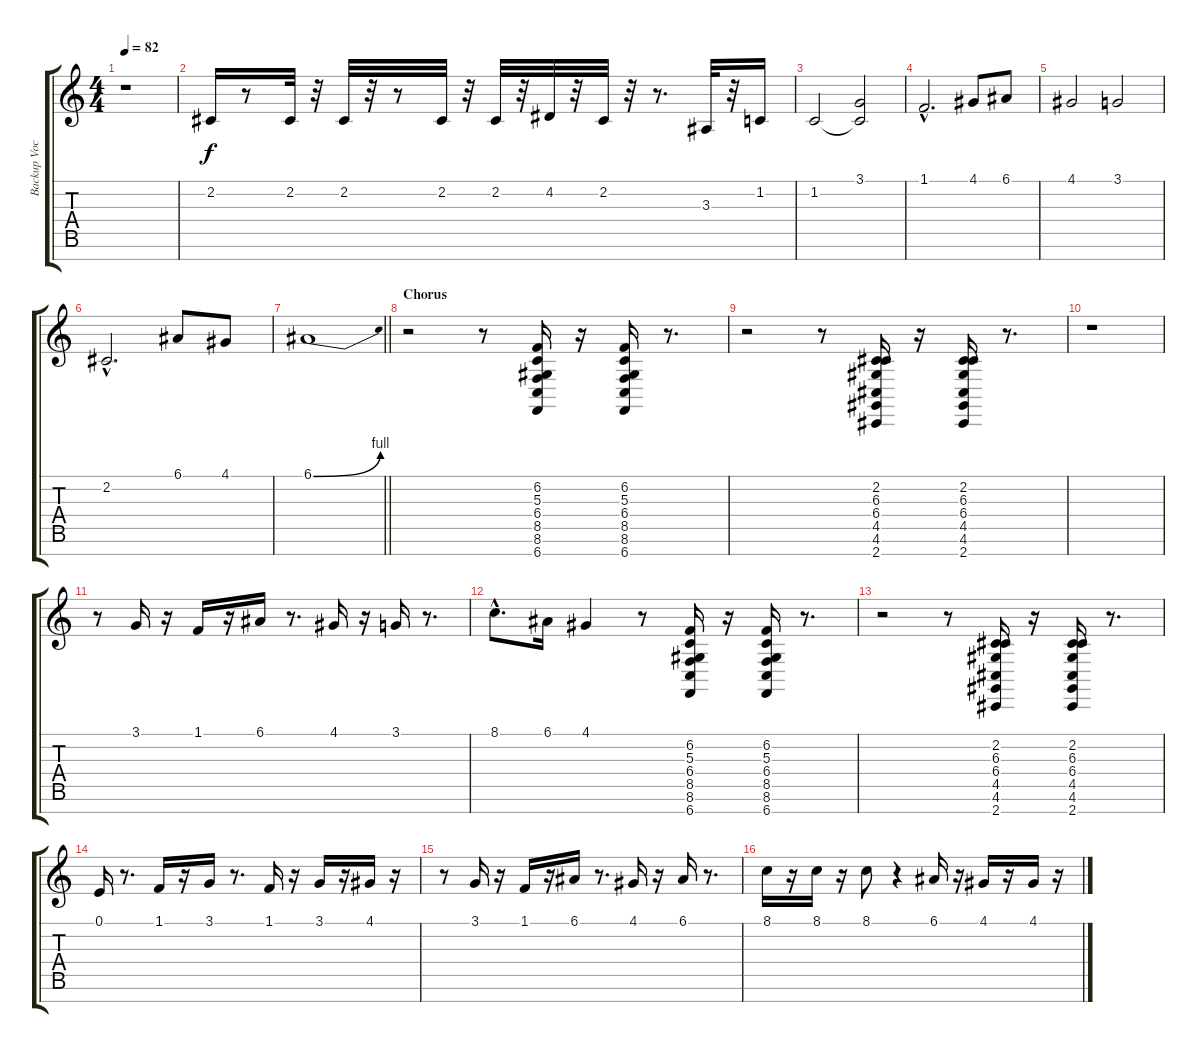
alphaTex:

\track ("Backup Vocal" "Backup Voc") {instrument pad4choir}
\staff {score tabs}
\tuning (E4 B3 G3 D3 A2 E2 B1) {hide}
\ts (4 4)
\tempo 82
\clef g2
\ks c
r.1{dy f} |
2.2.16 r.8 2.2.32 r.32 2.2.32 r.32 r.8 2.2.32 r.32 2.2.32 r.32 4.2.32 r.32 2.2.32 r.32 r.8{d} 3.3.32 r.32 1.2.16 |
1.2.2 (3.1 1.2{t}).2 |
1.1{hac}.2{d} 4.1.8 6.1.8 |
4.1.2 3.1.2 |
2.2{hac}.2{d} 6.1.8 4.1.8 |
\barLineRight lightlight
6.1{be (bend 0 0 60 4)}.1 |
\section ("" "Chorus")
r.2 r.8 (6.2 5.3 6.4 8.5 8.6 6.7).16 r.16 (6.2 5.3 6.4 8.5 8.6 6.7).16 r.8{d} |
r.2 r.8 (2.2 6.3 6.4 4.5 4.6 2.7).16 r.16 (2.2 6.3 6.4 4.5 4.6 2.7).16 r.8{d} |
r.1 |
r.8 3.1.16 r.16 1.1.16 r.16 6.1.16 r.8{d} 4.1.16 r.16 3.1.16 r.8{d} |
8.1{hac}.8{d} 6.1.16 4.1.4 r.8 (6.2 5.3 6.4 8.5 8.6 6.7).16 r.16 (6.2 5.3 6.4 8.5 8.6 6.7).16 r.8{d} |
r.2 r.8 (2.2 6.3 6.4 4.5 4.6 2.7).16 r.16 (2.2 6.3 6.4 4.5 4.6 2.7).16 r.8{d} |
0.1.16 r.8{d} 1.1.16 r.16 3.1.16 r.8{d} 1.1.16 r.16 3.1.16 r.16 4.1.16 r.16 |
r.8 3.1.16 r.16 1.1.16 r.16 6.1.16 r.8{d} 4.1.16 r.16 6.1.16 r.8{d} |
8.1.16 r.16 8.1.16 r.16 8.1.8 r.4 6.1.16 r.16 4.1.16 r.16 4.1.16 r.16
